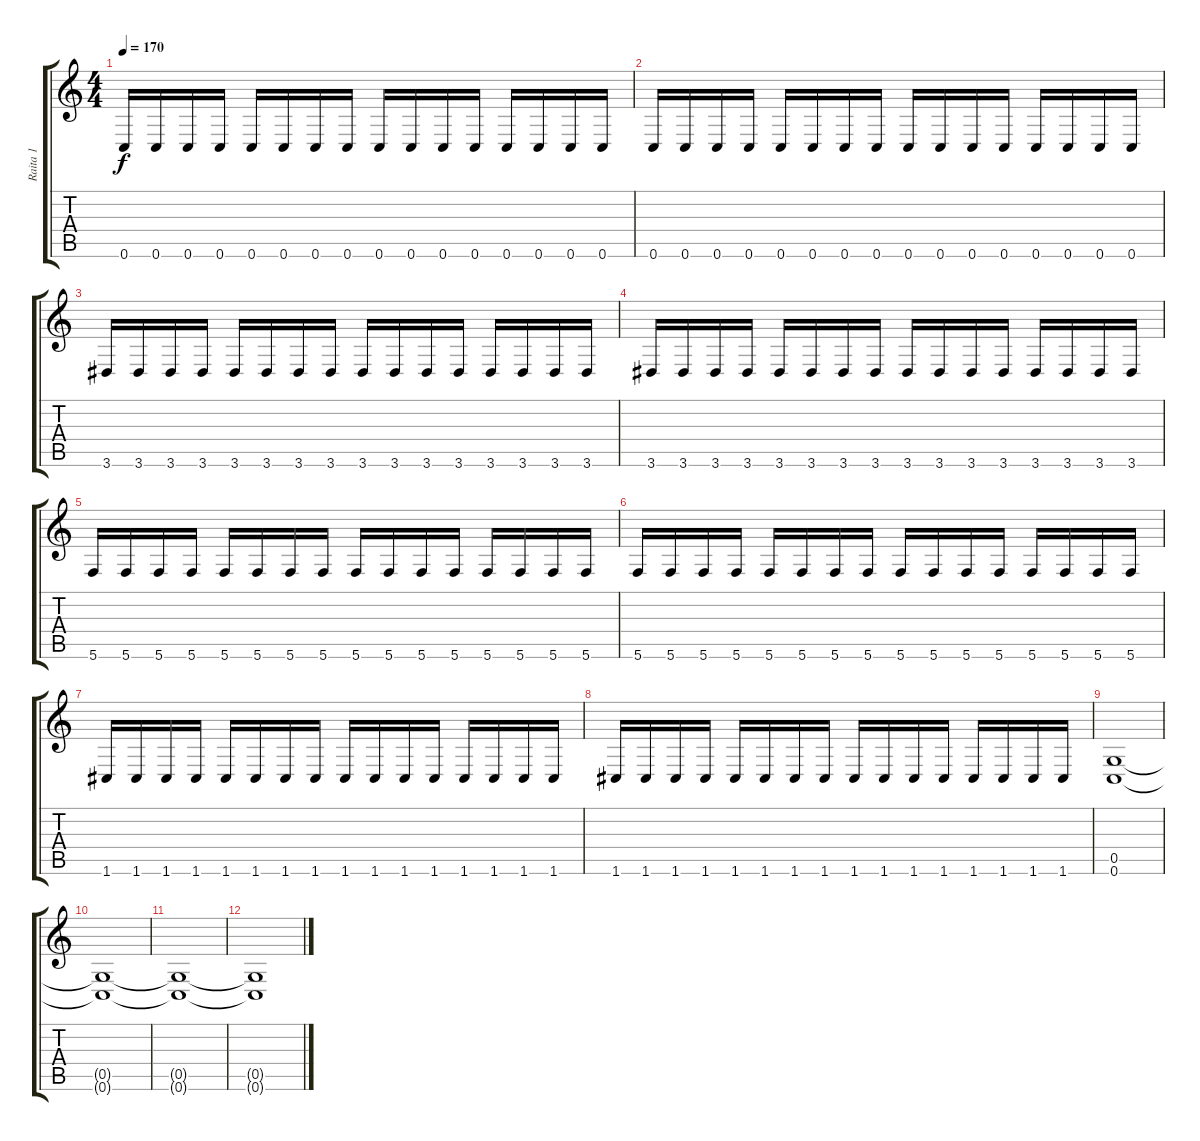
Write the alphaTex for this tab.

\track ("Raita 1" "Raita 1") {instrument distortionguitar}
\staff {score tabs}
\tuning (D4 A3 F3 C3 G2 C2) {hide}
\ts (4 4)
\tempo 170
\clef g2
\ks c
0.6.16{dy f} 0.6.16 0.6.16 0.6.16 0.6.16 0.6.16 0.6.16 0.6.16 0.6.16 0.6.16 0.6.16 0.6.16 0.6.16 0.6.16 0.6.16 0.6.16 |
0.6.16 0.6.16 0.6.16 0.6.16 0.6.16 0.6.16 0.6.16 0.6.16 0.6.16 0.6.16 0.6.16 0.6.16 0.6.16 0.6.16 0.6.16 0.6.16 |
3.6.16 3.6.16 3.6.16 3.6.16 3.6.16 3.6.16 3.6.16 3.6.16 3.6.16 3.6.16 3.6.16 3.6.16 3.6.16 3.6.16 3.6.16 3.6.16 |
3.6.16 3.6.16 3.6.16 3.6.16 3.6.16 3.6.16 3.6.16 3.6.16 3.6.16 3.6.16 3.6.16 3.6.16 3.6.16 3.6.16 3.6.16 3.6.16 |
5.6.16 5.6.16 5.6.16 5.6.16 5.6.16 5.6.16 5.6.16 5.6.16 5.6.16 5.6.16 5.6.16 5.6.16 5.6.16 5.6.16 5.6.16 5.6.16 |
5.6.16 5.6.16 5.6.16 5.6.16 5.6.16 5.6.16 5.6.16 5.6.16 5.6.16 5.6.16 5.6.16 5.6.16 5.6.16 5.6.16 5.6.16 5.6.16 |
1.6.16 1.6.16 1.6.16 1.6.16 1.6.16 1.6.16 1.6.16 1.6.16 1.6.16 1.6.16 1.6.16 1.6.16 1.6.16 1.6.16 1.6.16 1.6.16 |
1.6.16 1.6.16 1.6.16 1.6.16 1.6.16 1.6.16 1.6.16 1.6.16 1.6.16 1.6.16 1.6.16 1.6.16 1.6.16 1.6.16 1.6.16 1.6.16 |
(0.5 0.6).1{volume 8} |
(0.5{t} 0.6{t}).1 |
(0.5{t} 0.6{t}).1{volume 0} |
(0.5{t} 0.6{t}).1
